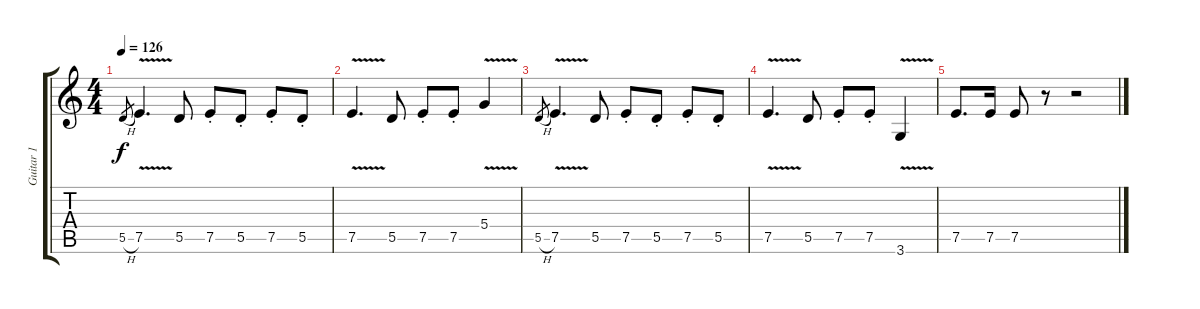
\track ("Guitar 1" "Guitar 1") {instrument distortionguitar}
\staff {score tabs}
\tuning (E4 B3 G3 D3 A2 E2) {hide}
\ts (4 4)
\tempo 126
\clef g2
\ks c
5.5{h}.8{gr dy f} 7.5{v}.4{d} 5.5.8 7.5{st}.8 5.5{st}.8 7.5{st}.8 5.5{st}.8 |
7.5{v}.4{d} 5.5.8 7.5{st}.8 7.5{st}.8 5.4{v}.4 |
5.5{h}.8{gr} 7.5{v}.4{d} 5.5.8 7.5{st}.8 5.5{st}.8 7.5{st}.8 5.5{st}.8 |
7.5{v}.4{d} 5.5.8 7.5{st}.8 7.5{st}.8 3.6{v}.4 |
7.5.8{d} 7.5.16 7.5.8 r.8 r.2
